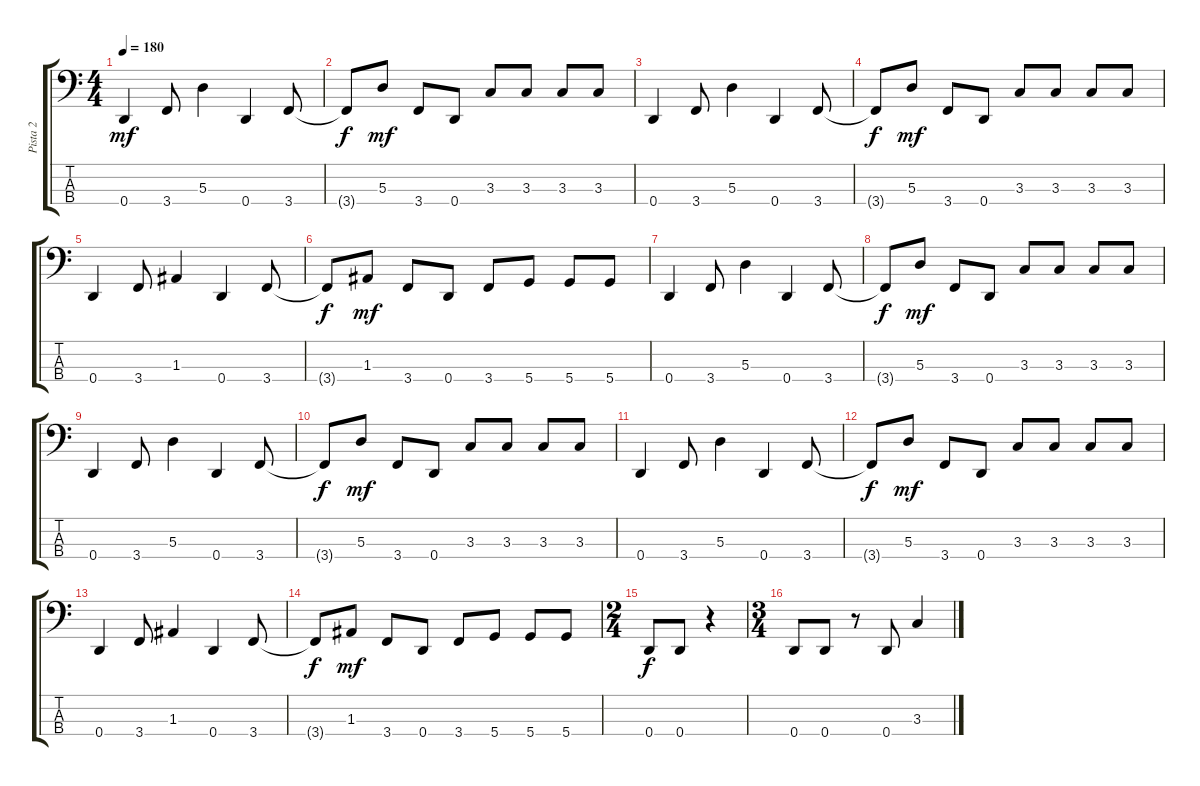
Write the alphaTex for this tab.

\track ("Pista 2" "Pista 2") {instrument electricbasspick}
\staff {score tabs}
\tuning (G2 D2 A1 D1) {hide}
\ts (4 4)
\tempo 180
\clef f4
\ks c
0.4.4{dy mf} 3.4.8 5.3.4 0.4.4 3.4.8 |
3.4{t}.8{dy f} 5.3.8{dy mf} 3.4.8 0.4.8 3.3.8 3.3.8 3.3.8 3.3.8 |
0.4.4 3.4.8 5.3.4 0.4.4 3.4.8 |
3.4{t}.8{dy f} 5.3.8{dy mf} 3.4.8 0.4.8 3.3.8 3.3.8 3.3.8 3.3.8 |
0.4.4 3.4.8 1.3.4 0.4.4 3.4.8 |
3.4{t}.8{dy f} 1.3.8{dy mf} 3.4.8 0.4.8 3.4.8 5.4.8 5.4.8 5.4.8 |
0.4.4 3.4.8 5.3.4 0.4.4 3.4.8 |
3.4{t}.8{dy f} 5.3.8{dy mf} 3.4.8 0.4.8 3.3.8 3.3.8 3.3.8 3.3.8 |
0.4.4 3.4.8 5.3.4 0.4.4 3.4.8 |
3.4{t}.8{dy f} 5.3.8{dy mf} 3.4.8 0.4.8 3.3.8 3.3.8 3.3.8 3.3.8 |
0.4.4 3.4.8 5.3.4 0.4.4 3.4.8 |
3.4{t}.8{dy f} 5.3.8{dy mf} 3.4.8 0.4.8 3.3.8 3.3.8 3.3.8 3.3.8 |
0.4.4 3.4.8 1.3.4 0.4.4 3.4.8 |
3.4{t}.8{dy f} 1.3.8{dy mf} 3.4.8 0.4.8 3.4.8 5.4.8 5.4.8 5.4.8 |
\ts (2 4)
0.4.8{dy f} 0.4.8 r.4 |
\ts (3 4)
0.4.8 0.4.8 r.8 0.4.8 3.3.4
